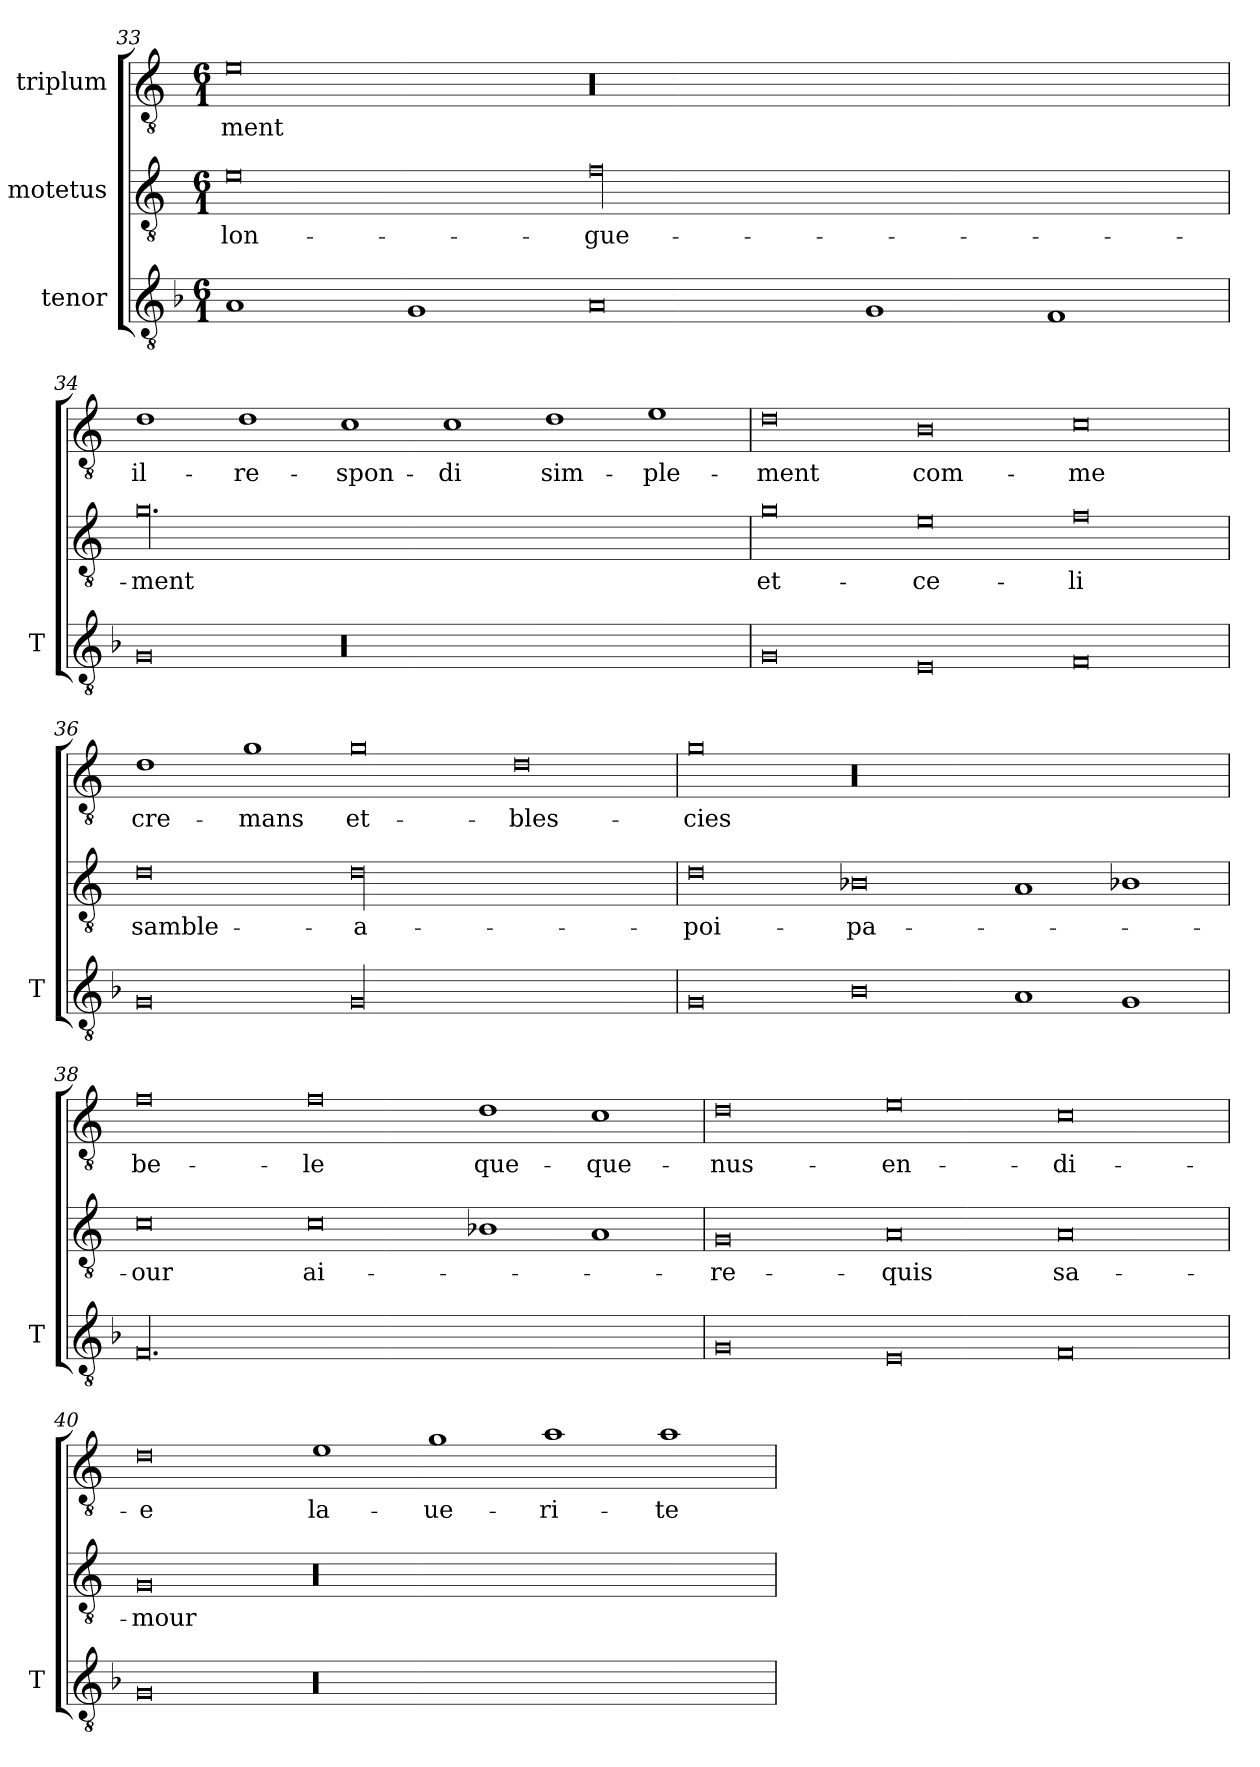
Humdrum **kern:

**kern	**kern	**text	**kern	**text
*part3	*part2	*part2	*part1	*part1
*staff3	*staff2	*staff2	*staff1	*staff1
*I"tenor	*I"motetus	*	*I"triplum	*
*I'T	*	*	*	*
*clefGv2	*clefGv2	*	*clefGv2	*
*k[b-]	*k[]	*	*k[]	*
*F:	*C:	*	*C:	*
*M6/1	*M6/1	*	*M6/1	*
=33	=33	=33	=33	=33
1A/	0e\	lon-	0e\	-ment
1G/	.	.	.	.
0A/	00f\	-gue-	00r	.
1G/	.	.	.	.
1F/	.	.	.	.
=34	=34	=34	=34	=34
0G/	00.g\	-ment	1d\	il-
.	.	.	1d\	re-
00r	.	.	1c\	-spon-
.	.	.	1c\	-di
.	.	.	1d\	sim-
.	.	.	1e\	-ple-
=35	=35	=35	=35	=35
0G/	0g\	et-	0d\	-ment
0E/	0e\	ce-	0B\	com-
0F/	0f\	-li	0c\	-me
=36	=36	=36	=36	=36
0G/	0d\	samble-	1d\	cre-
.	.	.	1g\	-mans
00G/	00d\	a-	0g\	et-
.	.	.	0d\	bles-
=37	=37	=37	=37	=37
0G/	0d\	poi-	0g\	-cies
0B-\	0B-X\	pa-	00r	.
1A/	1A/	.	.	.
1G/	1B-X\	.	.	.
=38	=38	=38	=38	=38
00.F/	0c\	-our	0f\	be-
.	0c\	ai-	0f\	-le
.	1B-X\	.	1d\	que-
.	1A/	.	1c\	que-
!!LO:PB:g=z
=39	=39	=39	=39	=39
0G/	0G/	re-	0d\	nus-
0E/	0A/	-quis	0e\	en-
0F/	0A/	sa-	0c\	di-
=40	=40	=40	=40	=40
0G/	0G/	-mour	0d\	-e
00r	00r	.	1e\	la-
.	.	.	1g\	ue-
.	.	.	1a\	-ri-
.	.	.	1a\	-te
=	=	=	=	=
*-	*-	*-	*-	*-
